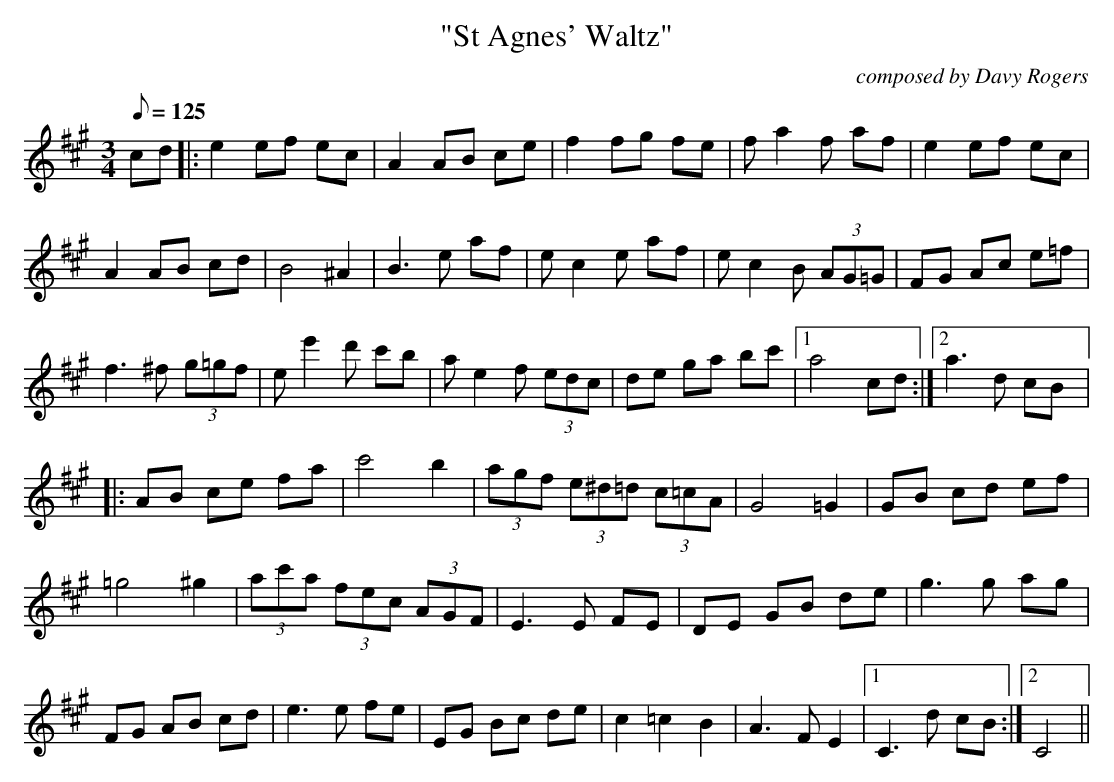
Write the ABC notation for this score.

X:1
T:"St Agnes' Waltz"
C:composed by Davy Rogers
L:1/8
Q:125
M:3/4
K:A
cd |: e2 ef ec | A2 AB ce | f2 fg fe | fa2f af | e2 ef ec |
A2 AB cd | B4 ^A2 | B3e af | ec2e af | ec2B (3AG=G | FG Ac e=f |
f3^f (3g=gf | ee'2d' c'b | ae2f (3edc | de ga bc' |1 a4 cd :|2 a3d cB |:
AB ce fa | c'4 b2 | (3agf (3e^d=d (3c=cA | G4 =G2 | GB cd ef |
=g4 ^g2 | (3ac'a (3fec (3AGF | E3E FE | DE GB de | g3g ag |
FG AB cd | e3e fe | EG Bc de | c2 =c2 B2 | A3F E2 |1 C3d cB :|2 C4 ||
